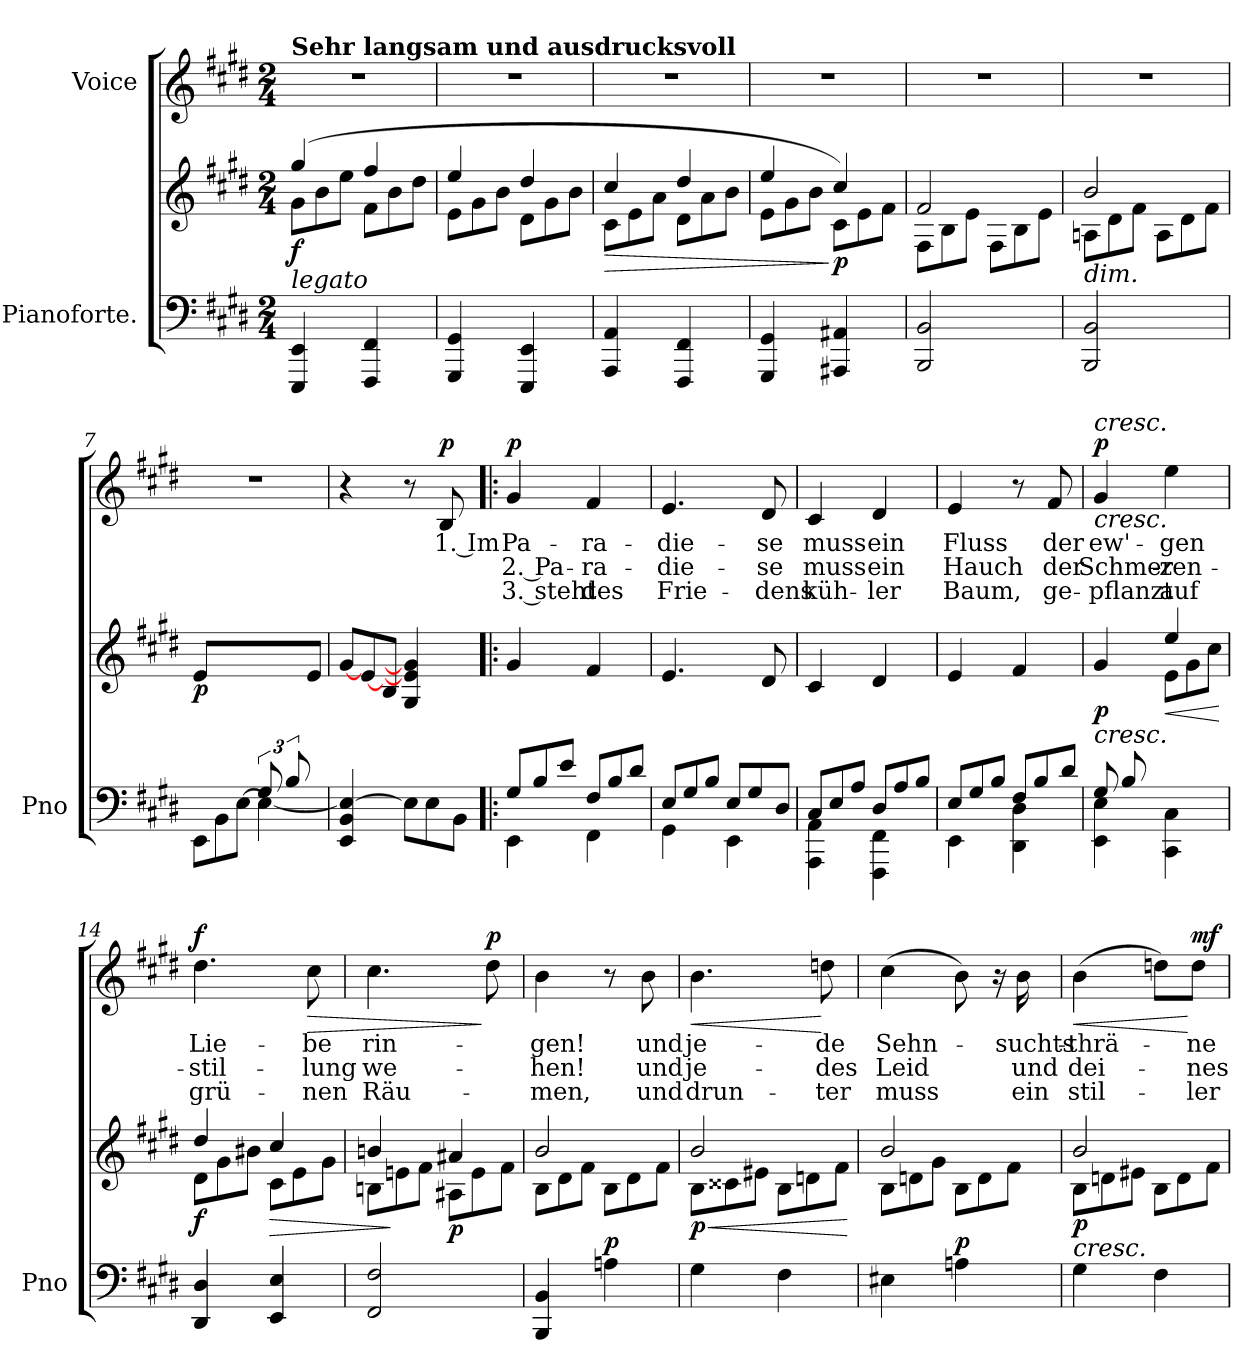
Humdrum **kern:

**kern	**kern	**dynam	**kern	**text	**text	**text	**dynam
*part2	*part2	*part2	*part1	*part1	*part1	*part1	*part1
*staff3	*staff2	*staff2/3	*staff1	*staff1	*staff1	*staff1	*staff1
*I"Pianoforte.	*	*	*I"Voice	*	*	*	*
*I'Pno	*	*	*	*	*	*	*
*clefF4	*clefG2	*	*clefG2	*	*	*	*
*k[f#c#g#d#]	*k[f#c#g#d#]	*	*k[f#c#g#d#]	*	*	*	*
*M2/4	*M2/4	*	*M2/4	*	*	*	*
=1	=1	=1	=1	=1	=1	=1	=1
*	*^	*	*	*	*	*	*
*	*	*Xtuplet	*	*	*	*	*	*
!	!	!	!	!LO:TX:a:B:t=Sehr langsam und ausdrucksvoll	!	!	!	!
!LO:TX:a:i:t=legato	!	!	!	!	!	!	!	!
!	!	!	!LO:DY:b	!	!	!	!	!
4EEE/ 4EE/	(>4gg#/	12g#\L	f	2r	.	.	.	.
.	.	12b\	.	.	.	.	.	.
.	.	12ee\J	.	.	.	.	.	.
4FFF#/ 4FF#/	4ff#/	12f#\L	.	.	.	.	.	.
.	.	12b\	.	.	.	.	.	.
.	.	12dd#\J	.	.	.	.	.	.
=2	=2	=2	=2	=2	=2	=2	=2	=2
4GGG#/ 4GG#/	4ee/	12e\L	.	2r	.	.	.	.
.	.	12g#\	.	.	.	.	.	.
.	.	12b\J	.	.	.	.	.	.
4EEE/ 4EE/	4dd#/	12d#\L	.	.	.	.	.	.
.	.	12g#\	.	.	.	.	.	.
.	.	12b\J	.	.	.	.	.	.
=3	=3	=3	=3	=3	=3	=3	=3	=3
!	!	!	!LO:HP:b	!	!	!	!	!
4AAA/ 4AA/	4cc#/	12c#\L	>	2r	.	.	.	.
.	.	12e\	.	.	.	.	.	.
.	.	12a\J	.	.	.	.	.	.
4FFF#/ 4FF#/	4dd#/	12d#\L	.	.	.	.	.	.
.	.	12a\	.	.	.	.	.	.
.	.	12b\J	.	.	.	.	.	.
=4	=4	=4	=4	=4	=4	=4	=4	=4
4GGG#/ 4GG#/	4ee/	12e\L	.	2r	.	.	.	.
.	.	12g#\	.	.	.	.	.	.
.	.	12b\J	.	.	.	.	.	.
!	!	!	!LO:DY:n=1:b	!	!	!	!	!
4AAA#X/ 4AA#X/	4cc#/)	12c#\L	] p	.	.	.	.	.
.	.	12e\	.	.	.	.	.	.
.	.	12f#\J	.	.	.	.	.	.
=5	=5	=5	=5	=5	=5	=5	=5	=5
2BBB/ 2BB/	2f#/	12F#\L	.	2r	.	.	.	.
.	.	12B\	.	.	.	.	.	.
.	.	12e\J	.	.	.	.	.	.
.	.	12F#\L	.	.	.	.	.	.
.	.	12B\	.	.	.	.	.	.
.	.	12e\J	.	.	.	.	.	.
=6	=6	=6	=6	=6	=6	=6	=6	=6
!	!LO:TX:b:i:t=dim.	!	!	!	!	!	!	!
2BBB/ 2BB/	2b/	12An\L	.	2r	.	.	.	.
.	.	12d#\	.	.	.	.	.	.
.	.	12f#\J	.	.	.	.	.	.
.	.	12A\L	.	.	.	.	.	.
.	.	12d#\	.	.	.	.	.	.
.	.	12f#\J	.	.	.	.	.	.
*	*v	*v	*	*	*	*	*	*
!!LO:LB:g=z
=7	=7	=7	=7	=7	=7	=7	=7
*^	*	*	*	*	*	*	*
*	*Xtuplet	*	*	*	*	*	*	*
*	*	*^	*	*	*	*	*	*
!	!	!	!	!LO:DY:b	!	!	!	!	!
*	*	*v	*v	*	*	*	*	*	*
4ryy	12EE\L	4e/	p	2r	.	.	.	.
.	12BB\	.	.	.	.	.	.	.
.	[12E\J	.	.	.	.	.	.	.
12G#/L	4E\_	6ryy	.	.	.	.	.	.
12B/	.	.	.	.	.	.	.	.
12ryy	.	12e/J	.	.	.	.	.	.
*v	*v	*	*	*	*	*	*	*
=8	=8	=8	=8	=8	=8	=8	=8
4EE/ 4BB/ 4E/_	[12g#/L	.	4r	.	.	.	.
.	[12e/	.	.	.	.	.	.
.	12B/J	.	.	.	.	.	.
12E\L]	4G#/ 4e/] 4g#/]	.	8r	.	.	.	.
12E\	.	.	.	.	.	.	.
!	!	!	!	!LO:LY:b	!	!	!LO:DY:a
.	.	.	8B/	1. Im	.	.	p
12BB\J	.	.	.	.	.	.	.
=9!|:	=9!|:	=9!|:	=9!|:	=9!|:	=9!|:	=9!|:	=9!|:
*^	*	*	*	*	*	*	*
!	!	!	!	!	!LO:LY:b	!LO:LY:b	!LO:LY:b	!LO:DY:a
12G#/L	4EE\	4g#/	.	4g#/	Pa-	2. Pa-	3. steht	p
12B/	.	.	.	.	.	.	.	.
12e/J	.	.	.	.	.	.	.	.
!	!	!	!	!	!LO:LY:b	!LO:LY:b	!LO:LY:b	!
12F#/L	4FF#\	4f#/	.	4f#/	-ra-	-ra-	des	.
12B/	.	.	.	.	.	.	.	.
12d#/J	.	.	.	.	.	.	.	.
=10	=10	=10	=10	=10	=10	=10	=10	=10
!	!	!	!	!	!LO:LY:b	!LO:LY:b	!LO:LY:b	!
12E/L	4GG#\	4.e/	.	4.e/	-die-	-die-	Frie-	.
12G#/	.	.	.	.	.	.	.	.
12B/J	.	.	.	.	.	.	.	.
12E/L	4EE\	.	.	.	.	.	.	.
12G#/	.	.	.	.	.	.	.	.
!	!	!	!	!	!LO:LY:b	!LO:LY:b	!LO:LY:b	!
.	.	8d#/	.	8d#/	-se	-se	-dens	.
12D#/J	.	.	.	.	.	.	.	.
=11	=11	=11	=11	=11	=11	=11	=11	=11
!	!	!	!	!	!LO:LY:b	!LO:LY:b	!LO:LY:b	!
12C#/L	4AAA\ 4AA\	4c#/	.	4c#/	muss	muss	küh-	.
12E/	.	.	.	.	.	.	.	.
12A/J	.	.	.	.	.	.	.	.
!	!	!	!	!	!LO:LY:b	!LO:LY:b	!LO:LY:b	!
12D#/L	4FFF#\ 4FF#\	4d#/	.	4d#/	ein	ein	-ler	.
12A/	.	.	.	.	.	.	.	.
12B/J	.	.	.	.	.	.	.	.
=12	=12	=12	=12	=12	=12	=12	=12	=12
!	!	!	!	!	!LO:LY:b	!LO:LY:b	!LO:LY:b	!
12E/L	4EE\	4e/	.	4e/	Fluss	Hauch	Baum,	.
12G#/	.	.	.	.	.	.	.	.
12B/J	.	.	.	.	.	.	.	.
12F#/L	4DD#\ 4D#\	4f#/	.	8r	.	.	.	.
12B/	.	.	.	.	.	.	.	.
!	!	!	!	!	!LO:LY:b	!LO:LY:b	!LO:LY:b	!
.	.	.	.	8f#/	der	der	ge-	.
12d#/J	.	.	.	.	.	.	.	.
!!LO:LB:g=z
=13	=13	=13	=13	=13	=13	=13	=13	=13
*	*	*^	*	*	*	*	*	*
!	!	!	!	!	!LO:TX:a:i:t=cresc.	!	!	!	!
!	!	!LO:TX:b:i:t=cresc.	!	!	!	!	!	!	!
!	!	!	!	!LO:DY:b	!	!LO:LY:b	!LO:LY:b	!LO:LY:b	!LO:HP:b
!	!	!	!	!	!	!	!	!	!LO:DY:n=1:b
12G#/L	4EE\ 4E\	4g#/	6ryy	p	4g#/	ew'-	Schmer-	pflanzt	< p
12B/	.	.	.	.	.	.	.	.	.
3ryy	.	.	12e\J	.	.	.	.	.	.
!	!	!	!	!LO:HP:b	!	!LO:LY:b	!LO:LY:b	!LO:LY:b	!
.	4CC#\ 4C#\	4ee/	12e\L	<	4ee\	-gen	-zen-	auf	.
.	.	.	12g#\	.	.	.	.	.	.
.	.	.	12cc#\J	.	.	.	.	.	.
*v	*v	*	*	*	*	*	*	*	*
*	*v	*v	*	*	*	*	*	*
.	.	[	.	.	.	.	.
=14	=14	=14	=14	=14	=14	=14	=14
*	*^	*	*	*	*	*	*
!	!	!	!LO:DY:b	!	!LO:LY:b	!LO:LY:b	!LO:LY:b	!LO:DY:b
4DD#/ 4D#/	4dd#/	12d#\L	f	4.dd#\	Lie-	-stil-	grü-	f
.	.	12g#\	.	.	.	.	.	.
.	.	12b#X\J	.	.	.	.	.	.
!	!	!	!LO:HP:b	!	!	!	!	!
4EE/ 4E/	4cc#/	12c#\L	>	.	.	.	.	.
.	.	12e\	.	.	.	.	.	.
!	!	!	!	!	!LO:LY:b	!LO:LY:b	!LO:LY:b	!LO:HP:n=1:b
.	.	.	.	8cc#\	-be	-lung	-nen	[ >
.	.	12g#\J	.	.	.	.	.	.
=15	=15	=15	=15	=15	=15	=15	=15	=15
!	!	!	!	!	!LO:LY:b	!LO:LY:b	!LO:LY:b	!
2FF#/ 2F#/	4bn/	12Bn\L	.	4.cc#\	rin-	we-	Räu-	.
.	.	12en\	]	.	.	.	.	.
.	.	12f#\J	.	.	.	.	.	.
!	!	!	!LO:DY:b	!	!	!	!	!
.	4a#X/	12A#X\L	p	.	.	.	.	.
.	.	12e\	.	.	.	.	.	.
!	!	!	!	!	!	!	!	!LO:DY:n=1:b
.	.	.	.	8dd#\	.	.	.	] p
.	.	12f#\J	.	.	.	.	.	.
=16	=16	=16	=16	=16	=16	=16	=16	=16
!	!	!	!	!	!LO:LY:b	!LO:LY:b	!LO:LY:b	!
4BBB/ 4BB/	2b/	12B\L	.	4b\	-gen!	-hen!	-men,	.
.	.	12d#\	.	.	.	.	.	.
.	.	12f#\J	.	.	.	.	.	.
!	!	!	!LO:DY:a=2	!	!	!	!	!
4An\	.	12B\L	p	8r	.	.	.	.
.	.	12d#\	.	.	.	.	.	.
!	!	!	!	!	!LO:LY:b	!LO:LY:b	!LO:LY:b	!
.	.	.	.	8b\	und	und	und	.
.	.	12f#\J	.	.	.	.	.	.
=17	=17	=17	=17	=17	=17	=17	=17	=17
!	!	!	!LO:HP:b	!	!LO:LY:b	!LO:LY:b	!LO:LY:b	!LO:HP:b
!	!	!	!LO:DY:n=1:b	!	!	!	!	!
4G#\	2b/	12B\L	< p	4.b\	je-	je-	drun-	<
.	.	12c##X\	.	.	.	.	.	.
.	.	12e#X\J	.	.	.	.	.	.
4F#\	.	12B\L	.	.	.	.	.	.
.	.	12dn\	.	.	.	.	.	.
!	!	!	!	!	!LO:LY:b	!LO:LY:b	!LO:LY:b	!
.	.	.	.	8ddn\	-de	-des	-ter	[
.	.	12f#\J	.	.	.	.	.	.
*	*v	*v	*	*	*	*	*	*
.	.	[	.	.	.	.	.
!!LO:PB:g=z
=18	=18	=18	=18	=18	=18	=18	=18
*	*^	*	*	*	*	*	*
!	!	!	!	!	!LO:LY:b	!LO:LY:b	!LO:LY:b	!
4E#X\	2b/	12B\L	.	(>4cc#\	Sehn-	Leid	muss	.
.	.	12dn\	.	.	.	.	.	.
.	.	12g#\J	.	.	.	.	.	.
!	!	!	!LO:DY:a=2	!	!	!	!	!
4An\	.	12B\L	p	8b\)	.	.	.	.
.	.	12d\	.	.	.	.	.	.
.	.	.	.	16r	.	.	.	.
.	.	12f#\J	.	.	.	.	.	.
!	!	!	!	!	!LO:LY:b	!LO:LY:b	!LO:LY:b	!
.	.	.	.	16b\	-suchts-	und	ein	.
!!LO:PB:g=z
=19	=19	=19	=19	=19	=19	=19	=19	=19
!	!LO:TX:b:i:t=cresc.	!	!	!	!	!	!	!
!	!	!	!LO:DY:b	!	!LO:LY:b	!LO:LY:b	!LO:LY:b	!LO:HP:b
4G#\	2b/	12B\L	p	(>4b\	-thrä-	dei-	stil-	<
.	.	12dn\	.	.	.	.	.	.
.	.	12e#X\J	.	.	.	.	.	.
4F#\	.	12B\L	.	8ddn\L)	.	.	.	.
.	.	12d\	.	.	.	.	.	.
!	!	!	!	!	!LO:LY:b	!LO:LY:b	!LO:LY:b	!LO:DY:n=1:b
.	.	.	.	8dd\J	-ne	-nes	-ler	[ mf
.	.	12f#\J	.	.	.	.	.	.
*	*v	*v	*	*	*	*	*	*
=	=	=	=	=	=	=	=
*-	*-	*-	*-	*-	*-	*-	*-
